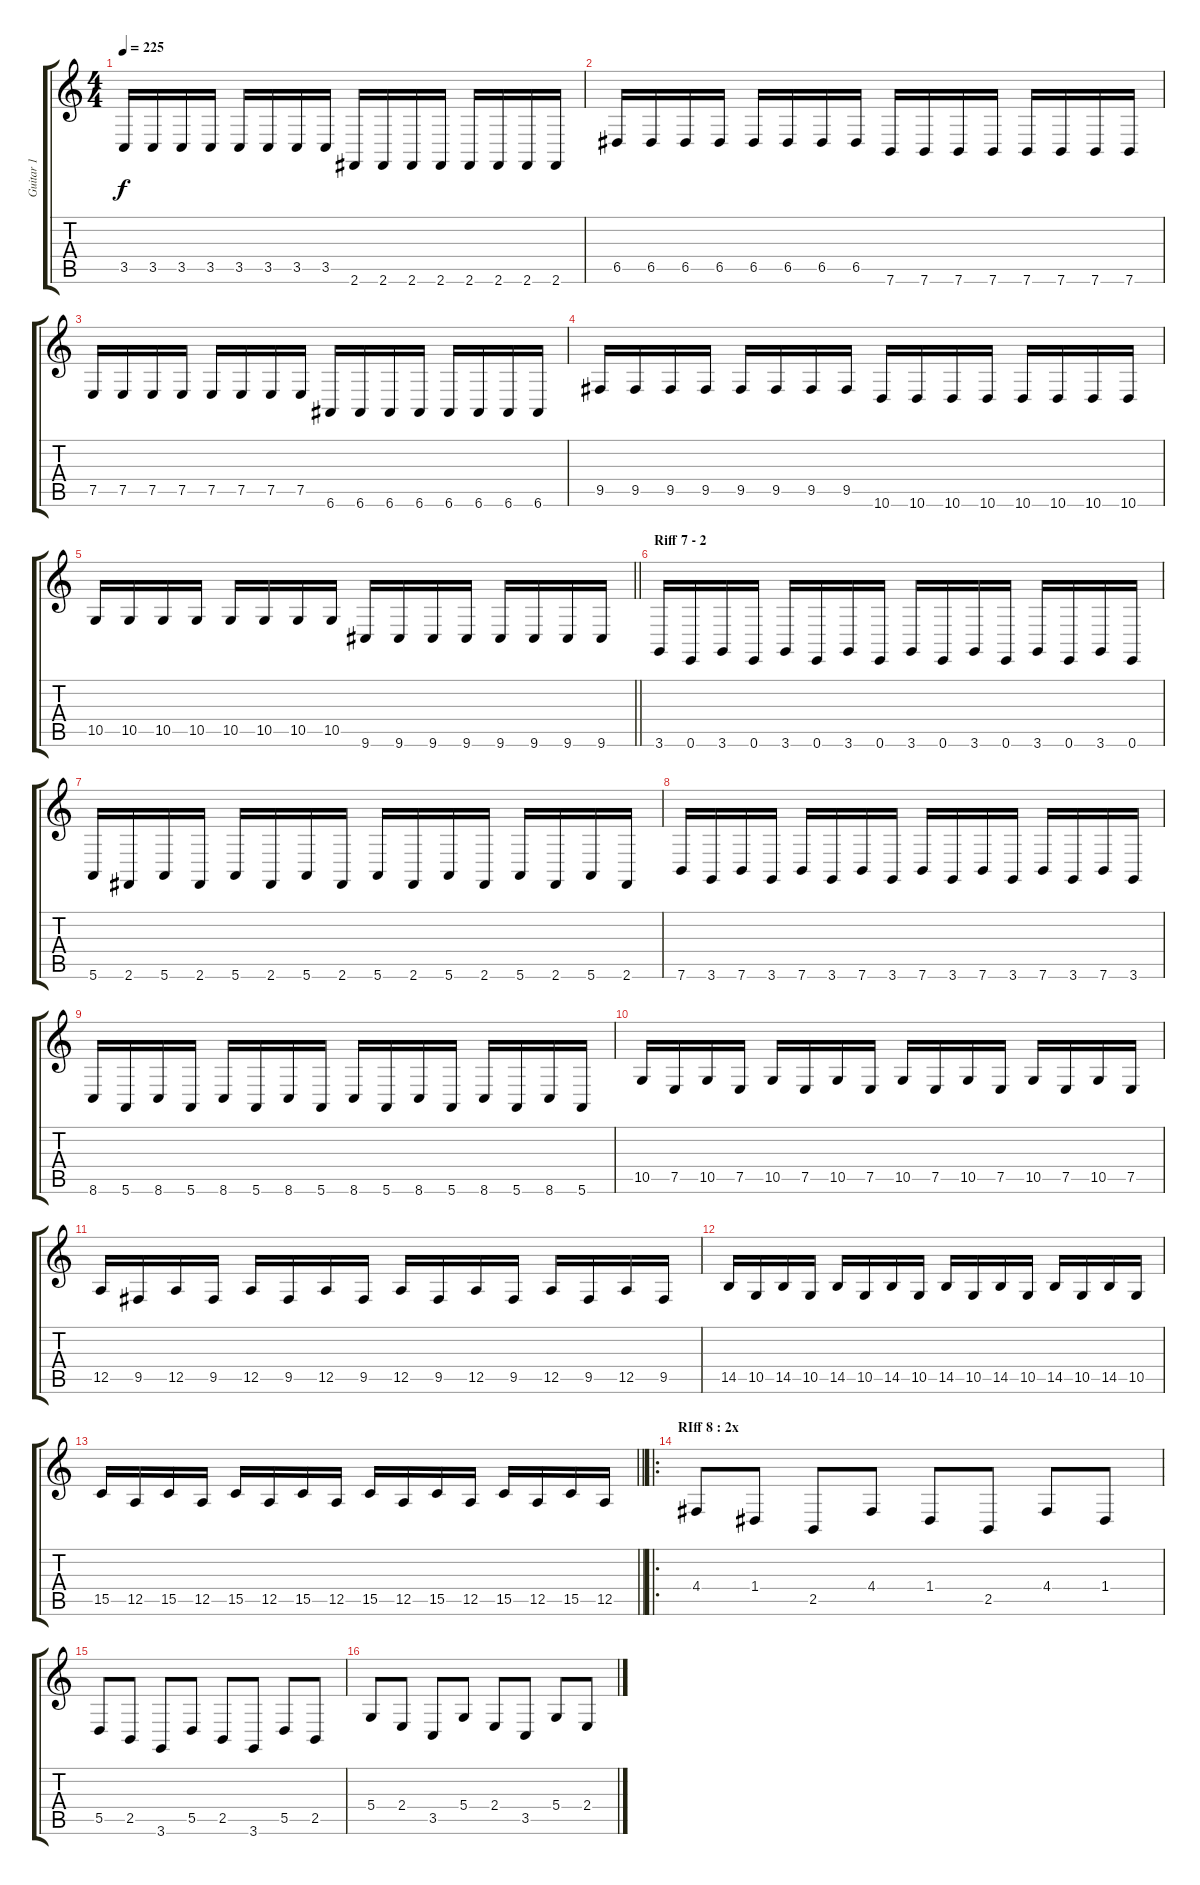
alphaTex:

\track ("Guitar 1" "Guitar 1") {instrument churchorgan}
\staff {score tabs}
\tuning (E4 B3 G3 D3 A2 E2) {hide}
\ts (4 4)
\tempo 225
\clef g2
\ks c
3.5.16{dy f} 3.5.16 3.5.16 3.5.16 3.5.16 3.5.16 3.5.16 3.5.16 2.6.16 2.6.16 2.6.16 2.6.16 2.6.16 2.6.16 2.6.16 2.6.16 |
6.5.16 6.5.16 6.5.16 6.5.16 6.5.16 6.5.16 6.5.16 6.5.16 7.6.16 7.6.16 7.6.16 7.6.16 7.6.16 7.6.16 7.6.16 7.6.16 |
7.5.16 7.5.16 7.5.16 7.5.16 7.5.16 7.5.16 7.5.16 7.5.16 6.6.16 6.6.16 6.6.16 6.6.16 6.6.16 6.6.16 6.6.16 6.6.16 |
9.5.16 9.5.16 9.5.16 9.5.16 9.5.16 9.5.16 9.5.16 9.5.16 10.6.16 10.6.16 10.6.16 10.6.16 10.6.16 10.6.16 10.6.16 10.6.16 |
\barLineRight lightlight
10.5.16 10.5.16 10.5.16 10.5.16 10.5.16 10.5.16 10.5.16 10.5.16 9.6.16 9.6.16 9.6.16 9.6.16 9.6.16 9.6.16 9.6.16 9.6.16 |
\section ("" "Riff 7 - 2 ")
3.6.16 0.6.16 3.6.16 0.6.16 3.6.16 0.6.16 3.6.16 0.6.16 3.6.16 0.6.16 3.6.16 0.6.16 3.6.16 0.6.16 3.6.16 0.6.16 |
5.6.16 2.6.16 5.6.16 2.6.16 5.6.16 2.6.16 5.6.16 2.6.16 5.6.16 2.6.16 5.6.16 2.6.16 5.6.16 2.6.16 5.6.16 2.6.16 |
7.6.16 3.6.16 7.6.16 3.6.16 7.6.16 3.6.16 7.6.16 3.6.16 7.6.16 3.6.16 7.6.16 3.6.16 7.6.16 3.6.16 7.6.16 3.6.16 |
8.6.16 5.6.16 8.6.16 5.6.16 8.6.16 5.6.16 8.6.16 5.6.16 8.6.16 5.6.16 8.6.16 5.6.16 8.6.16 5.6.16 8.6.16 5.6.16 |
10.5.16 7.5.16 10.5.16 7.5.16 10.5.16 7.5.16 10.5.16 7.5.16 10.5.16 7.5.16 10.5.16 7.5.16 10.5.16 7.5.16 10.5.16 7.5.16 |
12.5.16 9.5.16 12.5.16 9.5.16 12.5.16 9.5.16 12.5.16 9.5.16 12.5.16 9.5.16 12.5.16 9.5.16 12.5.16 9.5.16 12.5.16 9.5.16 |
14.5.16 10.5.16 14.5.16 10.5.16 14.5.16 10.5.16 14.5.16 10.5.16 14.5.16 10.5.16 14.5.16 10.5.16 14.5.16 10.5.16 14.5.16 10.5.16 |
\barLineRight lightlight
15.5.16 12.5.16 15.5.16 12.5.16 15.5.16 12.5.16 15.5.16 12.5.16 15.5.16 12.5.16 15.5.16 12.5.16 15.5.16 12.5.16 15.5.16 12.5.16 |
\ro
\section ("" "RIff 8 : 2x")
4.4.8 1.4.8 2.5.8 4.4.8 1.4.8 2.5.8 4.4.8 1.4.8 |
5.5.8 2.5.8 3.6.8 5.5.8 2.5.8 3.6.8 5.5.8 2.5.8 |
5.4.8 2.4.8 3.5.8 5.4.8 2.4.8 3.5.8 5.4.8 2.4.8
